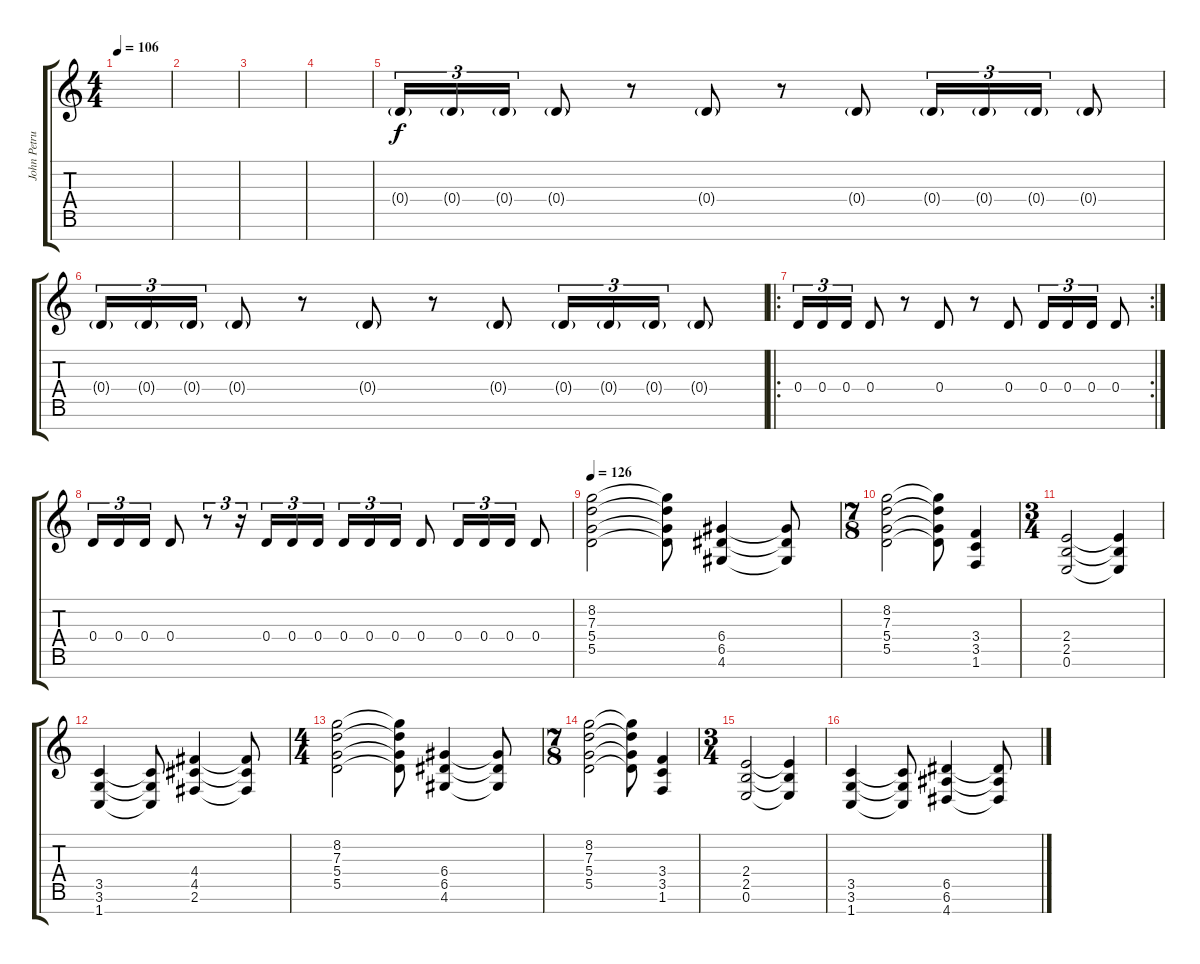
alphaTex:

\track ("John Petrucci" "John Petru") {instrument overdrivenguitar}
\staff {score tabs}
\tuning (E4 B3 G3 D3 A2 E2 B1) {hide}
\ts (4 4)
\tempo 106
\clef g2
\ks c
|
|
|
|
0.4{g}.16{tu (3 2)} 0.4{g}.16{tu (3 2)} 0.4{g}.16{tu (3 2)} 0.4{g}.8 r.8 0.4{g}.8 r.8 0.4{g}.8 0.4{g}.16{tu (3 2)} 0.4{g}.16{tu (3 2)} 0.4{g}.16{tu (3 2)} 0.4{g}.8 |
0.4{g}.16{tu (3 2)} 0.4{g}.16{tu (3 2)} 0.4{g}.16{tu (3 2)} 0.4{g}.8 r.8 0.4{g}.8 r.8 0.4{g}.8 0.4{g}.16{tu (3 2)} 0.4{g}.16{tu (3 2)} 0.4{g}.16{tu (3 2)} 0.4{g}.8 |
\ro
\rc 2
0.4.16{tu (3 2) dy f} 0.4.16{tu (3 2)} 0.4.16{tu (3 2)} 0.4.8 r.8 0.4.8 r.8 0.4.8 0.4.16{tu (3 2)} 0.4.16{tu (3 2)} 0.4.16{tu (3 2)} 0.4.8 |
0.4.16{tu (3 2)} 0.4.16{tu (3 2)} 0.4.16{tu (3 2)} 0.4.8 r.8{tu (3 2)} r.16{tu (3 2)} 0.4.16{tu (3 2)} 0.4.16{tu (3 2)} 0.4.16{tu (3 2)} 0.4.16{tu (3 2)} 0.4.16{tu (3 2)} 0.4.16{tu (3 2)} 0.4.8 0.4.16{tu (3 2)} 0.4.16{tu (3 2)} 0.4.16{tu (3 2)} 0.4.8 |
\tempo 126
(8.2 7.3 5.4 5.5).2 (8.2{t} 7.3{t} 5.4{t} 5.5{t}).8 (6.4 6.5 4.6).4 (6.4{t} 6.5{t} 4.6{t}).8 |
\ts (7 8)
(8.2 7.3 5.4 5.5).2 (8.2{t} 7.3{t} 5.4{t} 5.5{t}).8 (3.4 3.5 1.6).4 |
\ts (3 4)
(2.4 2.5 0.6).2 (2.4{t} 2.5{t} 0.6{t}).4 |
(3.5 3.6 1.7).4 (3.5{t} 3.6{t} 1.7{t}).8 (4.4 4.5 2.6).4 (4.4{t} 4.5{t} 2.6{t}).8 |
\ts (4 4)
(8.2 7.3 5.4 5.5).2 (8.2{t} 7.3{t} 5.4{t} 5.5{t}).8 (6.4 6.5 4.6).4 (6.4{t} 6.5{t} 4.6{t}).8 |
\ts (7 8)
(8.2 7.3 5.4 5.5).2 (8.2{t} 7.3{t} 5.4{t} 5.5{t}).8 (3.4 3.5 1.6).4 |
\ts (3 4)
(2.4 2.5 0.6).2 (2.4{t} 2.5{t} 0.6{t}).4 |
(3.5 3.6 1.7).4 (3.5{t} 3.6{t} 1.7{t}).8 (6.5 6.6 4.7).4 (6.5{t} 6.6{t} 4.7{t}).8
